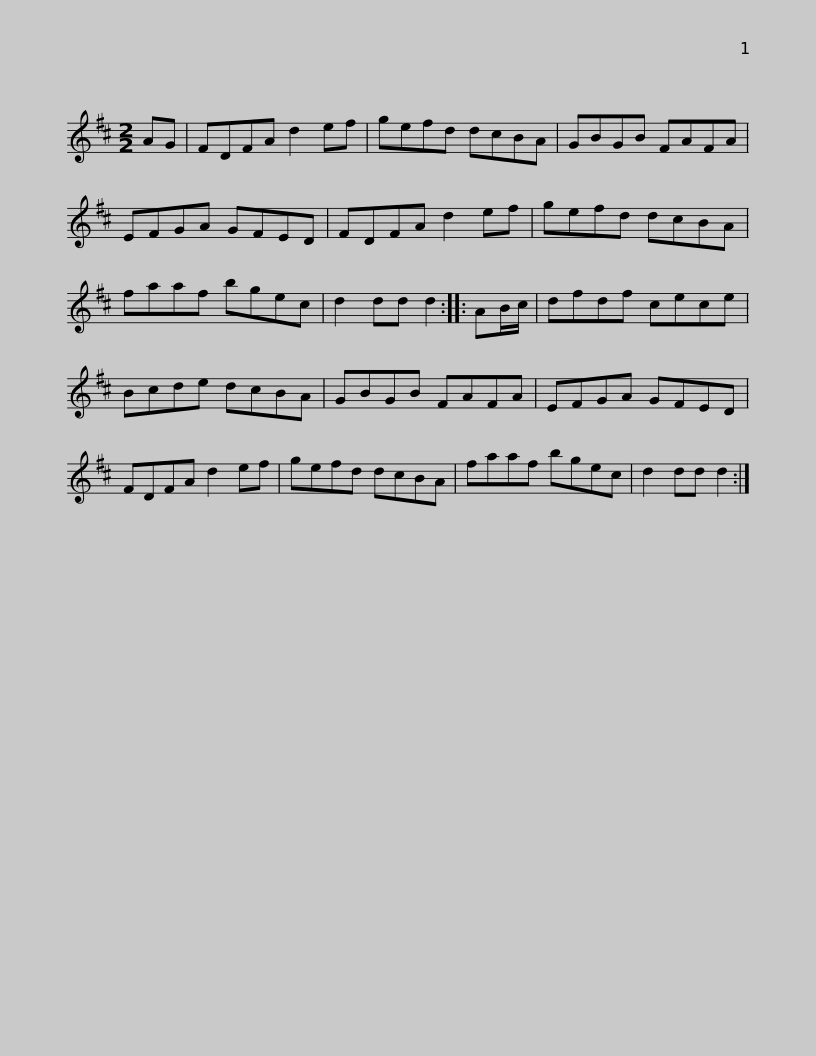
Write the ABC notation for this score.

X:1
L:1/8
M:2/2
I:linebreak $
K:D
V:1 treble
V:1
 AG | FDFA d2 ef | gefd dcBA | GBGB FAFA | EFGA GFED | %5
 FDFA d2 ef |$ gefd dcBA | faaf bgec | d2 dd d2 :: AB/c/ | %10
 dfdf cece | Bcde dcBA |$ GBGB FAFA | EFGA GFED | FDFA d2 ef | %15
 gefd dcBA | faaf bgec | d2 dd d2 :| %18
